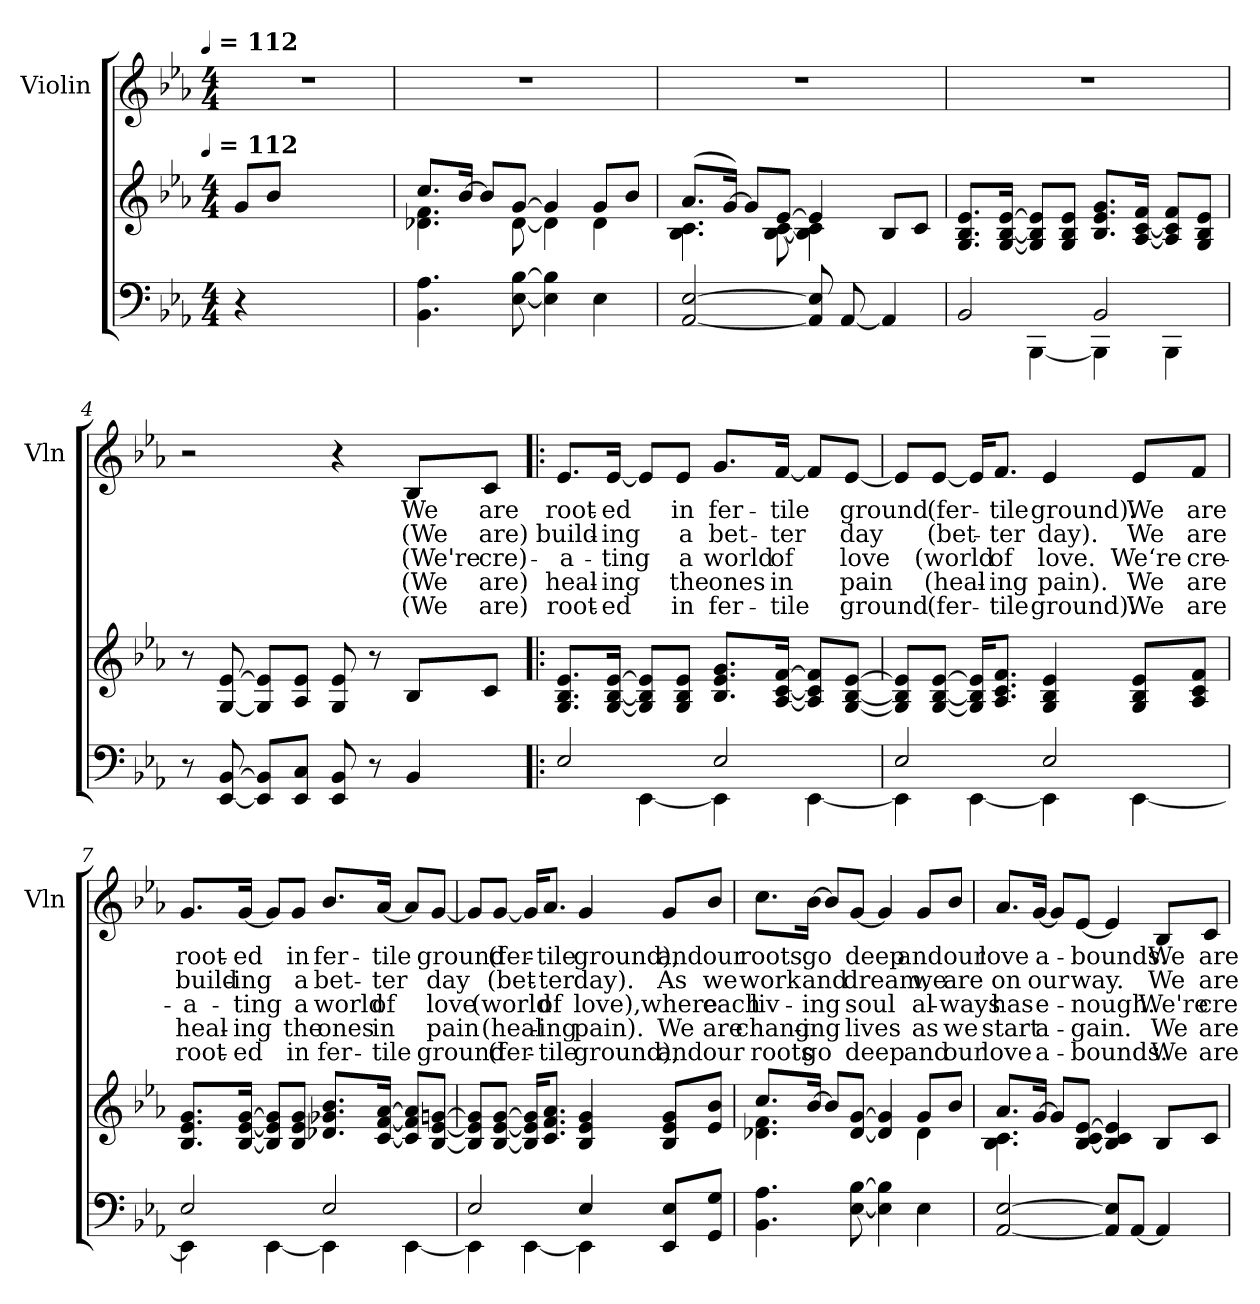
**kern	**kern	**kern	**text	**text	**text	**text	**text
*part2	*part2	*part1	*part1	*part1	*part1	*part1	*part1
*staff3	*staff2	*staff1	*staff1	*staff1	*staff1	*staff1	*staff1
*	*	*I"Violin	*	*	*	*	*
*	*	*I'Vln	*	*	*	*	*
*clefF4	*clefG2	*clefG2	*	*	*	*	*
*k[b-e-a-]	*k[b-e-a-]	*k[b-e-a-]	*	*	*	*	*
!!LO:TX:omd:t=[quarter] = 112
*M4/4	*M4/4	*M4/4	*	*	*	*	*
*MM112	*MM112	*MM112	*	*	*	*	*
=	=	=	=	=	=	=	=
!	!LO:TX:t=[quarter] = 112	!	!	!	!	!	!
4r	8gL	1r	.	.	.	.	.
.	8b-J	.	.	.	.	.	.
2.ryy	2.ryy	.	.	.	.	.	.
=1	=1	=1	=1	=1	=1	=1	=1
*	*^	*	*	*	*	*	*
4.BB-\ 4.A-\	8.ccL	4.d-X 4.f	1r	.	.	.	.	.
.	[16b-Jk	.	.	.	.	.	.	.
.	8b-L]	.	.	.	.	.	.	.
[8E-\ [8B-\	[8gJ	[8d-	.	.	.	.	.	.
4E-]\ 4B-]\	4g/]	4d-]	.	.	.	.	.	.
4E-\	8gL	4d-	.	.	.	.	.	.
.	8b-J	.	.	.	.	.	.	.
=2	=2	=2	=2	=2	=2	=2	=2	=2
[2AA-/ [2E-/	(>8.a-L	4.B- 4.c	1r	.	.	.	.	.
.	[16gJk)	.	.	.	.	.	.	.
.	8gL]	.	.	.	.	.	.	.
.	[8e-J	[8B- [8c	.	.	.	.	.	.
8AA-]/ 8E-]/	4e-/]	4B-] 4c]	.	.	.	.	.	.
[8AA-/	.	.	.	.	.	.	.	.
4AA-]	8B-L	4ryy	.	.	.	.	.	.
.	8cJ	.	.	.	.	.	.	.
*	*v	*v	*	*	*	*	*	*
=3	=3	=3	=3	=3	=3	=3	=3
*^	*	*	*	*	*	*	*
2BB-/	4ryy	8.G 8.B- 8.e-L	1r	.	.	.	.	.
.	.	[16G [16B- [16e-Jk	.	.	.	.	.	.
.	[4BBB-	8G] 8B-] 8e-]L	.	.	.	.	.	.
.	.	8G 8B- 8e-J	.	.	.	.	.	.
2BB-/	4BBB-]	8.B- 8.e- 8.gL	.	.	.	.	.	.
.	.	[16A- [16c 16fJk	.	.	.	.	.	.
.	4BBB-	8A-] 8c] 8fL	.	.	.	.	.	.
.	.	8G 8B- 8e-J	.	.	.	.	.	.
*v	*v	*	*	*	*	*	*	*
!!LO:LB:g=z
=4	=4	=4	=4	=4	=4	=4	=4
8r	8r	2r	.	.	.	.	.
[8EE-/ [8BB-/	[8G/ [8e-/	.	.	.	.	.	.
8EE-]/ 8BB-]/L	8G]/ 8e-]/L	.	.	.	.	.	.
8EE-/ 8C/J	8A-/ 8e-/J	.	.	.	.	.	.
8EE-/ 8BB-/	8G 8e-	4r	.	.	.	.	.
8r	8r	.	.	.	.	.	.
4BB-/	8B-L	8B-L	We	(We	(We're	(We	(We
.	8cJ	8cJ	are	are)	cre)-	are)	are)
=5!|:	=5!|:	=5!|:	=5!|:	=5!|:	=5!|:	=5!|:	=5!|:
*^	*	*	*	*	*	*	*
2E-/	4ryy	8.G 8.B- 8.e-L	8.e-L	root-	build-	-a-	heal-	root-
.	.	[16G [16B- [16e-Jk	[16e-Jk	ed	ing	ting	ing	ed
.	[4EE-	8G] 8B-] 8e-]L	8e-L]	.	.	.	.	.
.	.	8G 8B- 8e-J	8e-J	in	a	a	the	in
2E-/	4EE-]	8.B- 8.e- 8.gL	8.gL	fer-	bet-	world	ones	fer-
.	.	[16A- [16c [16fJk	[16fJk	-tile	-ter	of	in	-tile
.	[4EE-	8A-] 8c] 8f]L	8fL]	.	.	.	.	.
.	.	[8G [8B- [8e-J	[8e-J	ground	day	love	pain	ground
!!LO:LB:g=z
=6	=6	=6	=6	=6	=6	=6	=6	=6
2E-/	4EE-]	8G] 8B-] 8e-]L	8e-L]	.	.	.	.	.
.	.	[8G [8B- [8e-J	[8e-J	(fer-	(bet-	(world	(heal-	(fer-
.	[4EE-	16G] 16B-] 16e-]KL	16e-KL]	.	.	.	.	.
.	.	8.A- 8.c 8.fJ	8.fJ	-tile	-ter	of	-ing	-tile
2E-/	4EE-]	4G/ 4B-/ 4e-/	4e-/	ground).	day).	love.	pain).	ground).
.	[4EE-	8G 8B- 8e-L	8e-L	We	We	We‘re	We	We
.	.	8A- 8c 8fJ	8fJ	are	are	cre-	are	are
=7	=7	=7	=7	=7	=7	=7	=7	=7
2E-/	4EE-]	8.B- 8.e- 8.gL	8.gL	root-	build-	-a-	heal-	root-
.	.	[16B- [16e- [16gJk	[16gJk	-ed	-ing	-ting	-ing	-ed
.	[4EE-	8B-] 8e-] 8g]L	8gL]	.	.	.	.	.
.	.	8B- 8e- 8gJ	8gJ	in	a	a	the	in
2E-/	4EE-]	8.d-X 8.g-X 8.b-L	8.b-L	fer-	bet-	world	ones	fer-
.	.	[16c [16f [16a-Jk	[16a-Jk	-tile	-ter	of	in	-tile
.	[4EE-	8c] 8f] 8a-]L	8a-L]	.	.	.	.	.
.	.	[8B- [8e- [8gnJ	[8gJ	ground	day	love	pain	ground
!!LO:PB:g=z
=8	=8	=8	=8	=8	=8	=8	=8	=8
2E-/	4EE-]	8B-] 8e-] 8g]L	8gL]	.	.	.	.	.
.	.	[8B- [8e- [8gJ	[8gJ	(fer-	(bet-	(world	(heal-	(fer-
.	[4EE-	16B-] 16e-] 16g]KL	16gKL]	.	.	.	.	.
.	.	8.c 8.f 8.a-J	8.a-J	-tile	-ter	of	-ing	-tile
4E-/	4EE-]	4B-/ 4e-/ 4g/	4g/	ground),	day).	love),	pain).	ground),
8EE- 8E-L	4ryy	8B- 8e- 8gL	8gL	and	As	where	We	and
8GG 8GJ	.	8e- 8b-J	8b-J	our	we	each	are	our
*v	*v	*	*	*	*	*	*	*
=9	=9	=9	=9	=9	=9	=9	=9
*	*^	*	*	*	*	*	*
4.BB-\ 4.A-\	8.ccL	4.d-X 4.f	8.ccL	roots	work	liv-	chang-	roots
.	[16b-Jk	.	[16b-Jk	go	and	-ing	-ing	go
.	8b-L]	.	8b-L]	.	.	.	.	.
[8E- [8B-	[8d- [8gJ	8ryy	[8gJ	deep	dream,	soul	lives	deep
4E-] 4B-]	4d-]/ 4g]/	4ryy	4g]	.	.	.	.	.
4E-	8gL	4d-	8gL	and	we	al-	as	and
.	8b-J	.	8b-J	our	are	-ways	we	our
!!LO:LB:g=z
=10	=10	=10	=10	=10	=10	=10	=10	=10
[2AA-/ [2E-/	8.a-L	4.B- 4.c	8.a-L	love	on	has	start	love
.	[16gJk	.	[16gJk	a-	our	e-	a-	a-
.	8gL]	.	8gL]	.	.	.	.	.
.	[8B- 8c [8e-J	8ryy	[8e-J	-bounds.	way.	-nough.	-gain.	-bounds.
8AA-]/ 8E-]/L	4B-]/ 4c/ 4e-]/	2ryy	4e-/]	.	.	.	.	.
[8AA-/J	.	.	.	.	.	.	.	.
4AA-]	8B-L	.	8B-L	We	We	We're	We	We
.	8cJ	.	8cJ	are	are	cre-	are	are
*	*v	*v	*	*	*	*	*	*
=	=	=	=	=	=	=	=
*-	*-	*-	*-	*-	*-	*-	*-
